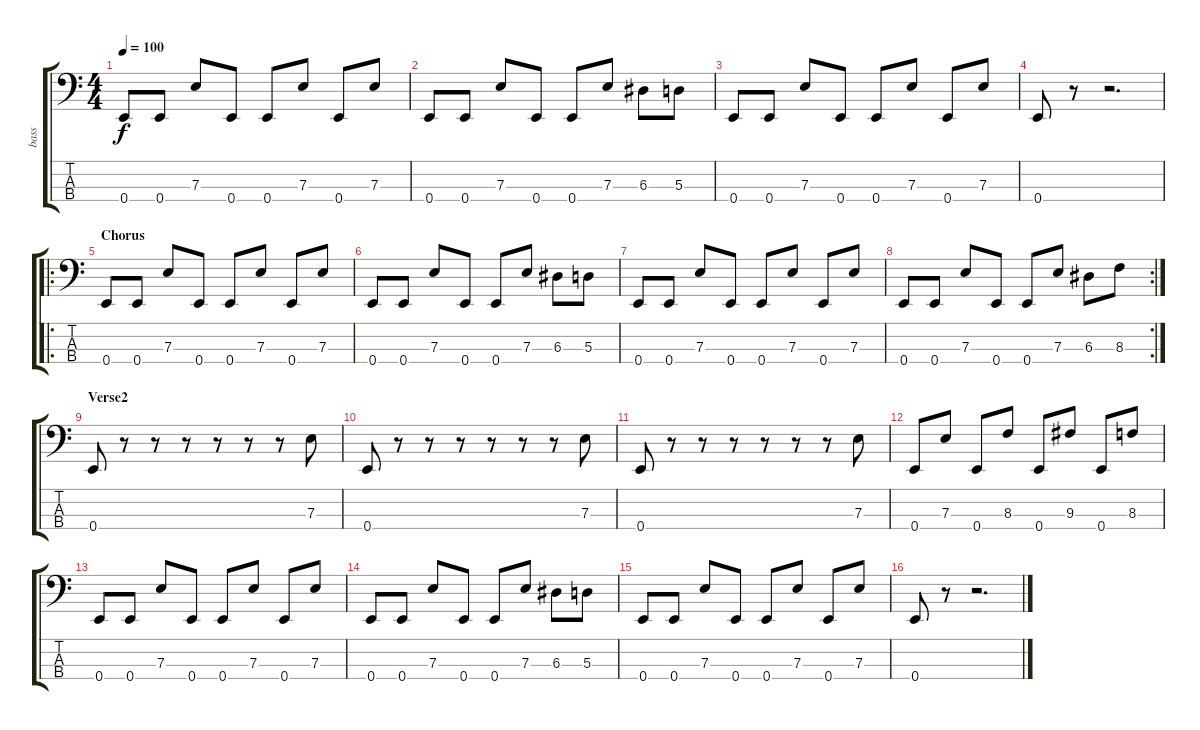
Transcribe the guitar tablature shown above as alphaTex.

\track ("bass" "bass") {instrument electricbassfinger}
\staff {score tabs}
\tuning (G2 D2 A1 E1) {hide}
\ts (4 4)
\tempo 100
\clef f4
\ks c
0.4.8{dy f volume 16} 0.4.8 7.3.8 0.4.8 0.4.8 7.3.8 0.4.8 7.3.8 |
0.4.8 0.4.8 7.3.8 0.4.8 0.4.8 7.3.8 6.3.8 5.3.8 |
0.4.8 0.4.8 7.3.8 0.4.8 0.4.8 7.3.8 0.4.8 7.3.8 |
0.4.8 r.8 r.2{d} |
\ro
\section ("" "Chorus")
0.4.8 0.4.8 7.3.8 0.4.8 0.4.8 7.3.8 0.4.8 7.3.8 |
0.4.8 0.4.8 7.3.8 0.4.8 0.4.8 7.3.8 6.3.8 5.3.8 |
0.4.8 0.4.8 7.3.8 0.4.8 0.4.8 7.3.8 0.4.8 7.3.8 |
\rc 2
0.4.8 0.4.8 7.3.8 0.4.8 0.4.8 7.3.8 6.3.8 8.3.8 |
\section ("" "Verse2")
0.4.8 r.8 r.8 r.8 r.8 r.8 r.8 7.3.8 |
0.4.8 r.8 r.8 r.8 r.8 r.8 r.8 7.3.8 |
0.4.8 r.8 r.8 r.8 r.8 r.8 r.8 7.3.8 |
0.4.8 7.3.8 0.4.8 8.3.8 0.4.8 9.3.8 0.4.8 8.3.8 |
0.4.8 0.4.8 7.3.8 0.4.8 0.4.8 7.3.8 0.4.8 7.3.8 |
0.4.8 0.4.8 7.3.8 0.4.8 0.4.8 7.3.8 6.3.8 5.3.8 |
0.4.8 0.4.8 7.3.8 0.4.8 0.4.8 7.3.8 0.4.8 7.3.8 |
0.4.8 r.8 r.2{d}
